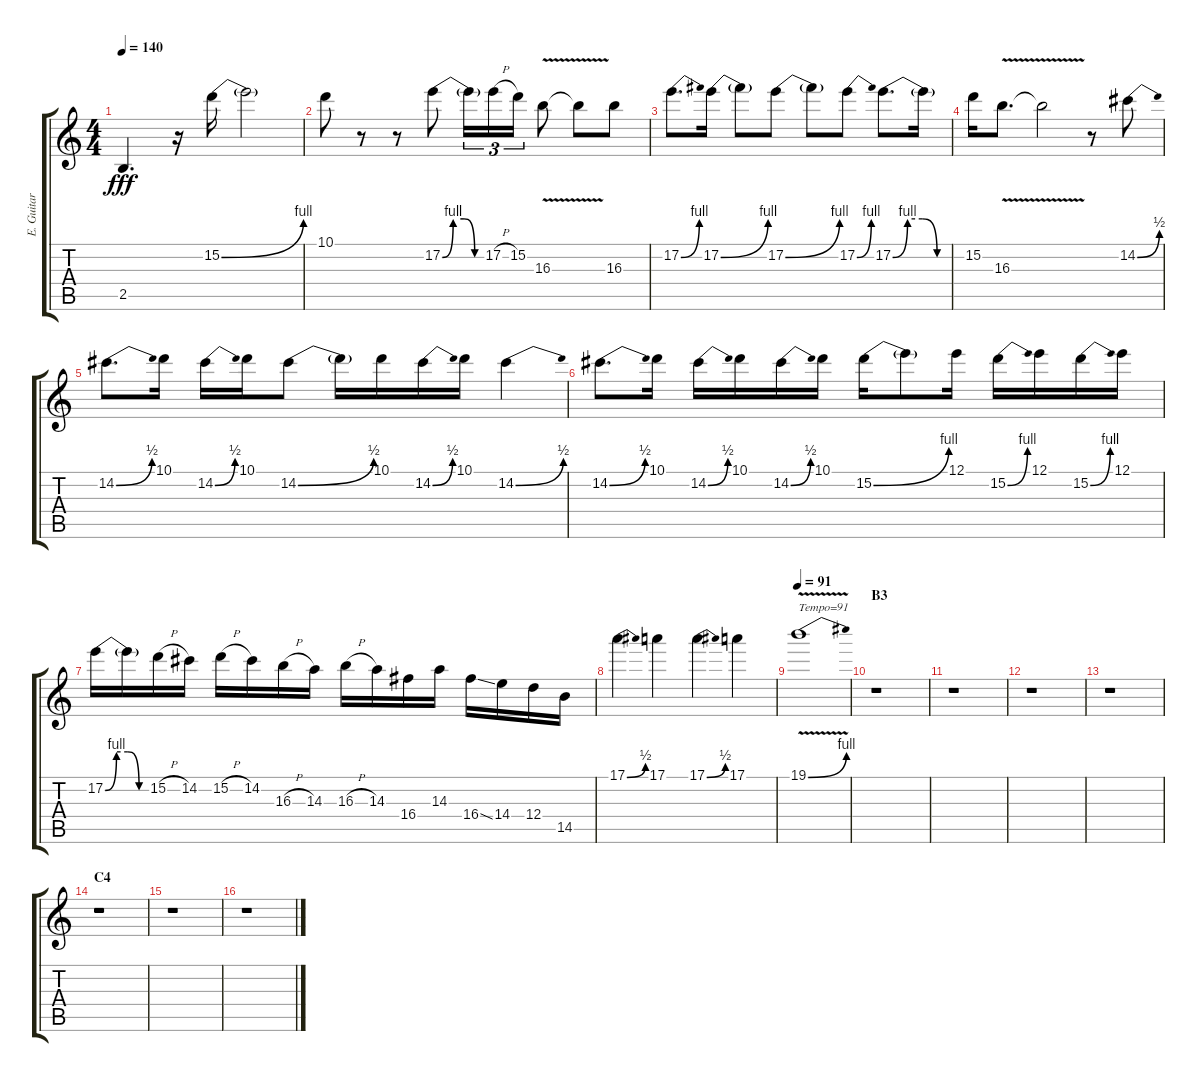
\track ("E. Guitar 1 (Lead)" "E. Guitar ") {instrument distortionguitar}
\staff {score tabs}
\tuning (E4 B3 G3 D3 A2 E2) {hide}
\ts (4 4)
\tempo 140
\clef g2
\ks c
2.5{t}.4{d dy fff} r.16 15.2{be (bend 0 0 60 4)}.16 15.2{t}.2 |
10.1.8 r.8 r.8 17.2{be (custom 0 0 15 4 30 4 45 0 60 0)}.8 17.2{t}.16{tu (3 2)} 17.2{h}.16{tu (3 2)} 15.2.16{tu (3 2)} 16.3{v}.8 16.3{t}.8 16.3.8 |
17.2{be (bend 0 0 60 4)}.8{d} 17.2{be (bend 0 0 60 4)}.16 17.2{t}.8 17.2{be (bend 0 0 60 4)}.8 17.2{t}.8 17.2{be (bend 0 0 60 4)}.8 17.2{be (custom 0 0 15 4 30 4 45 0 60 0)}.8{d} 17.2{t}.16 |
15.2.16 16.3{v}.8{d} 16.3{t}.2 r.8 14.2{be (bend 0 0 60 2)}.8 |
14.2{be (bend 0 0 60 2)}.8{d} 10.1.16 14.2{be (bend 0 0 60 2)}.16 10.1.16 14.2{be (bend 0 0 60 2)}.8 14.2{t}.16 10.1.16 14.2{be (bend 0 0 60 2)}.16 10.1.16 14.2{be (bend 0 0 60 2)}.4 |
14.2{be (bend 0 0 60 2)}.8{d} 10.1.16 14.2{be (bend 0 0 60 2)}.16 10.1.16 14.2{be (bend 0 0 60 2)}.16 10.1.16 15.2{be (bend 0 0 60 4)}.16 15.2{t}.8 12.1.16 15.2{be (bend 0 0 60 4)}.16 12.1.16 15.2{be (bend 0 0 60 4)}.16 12.1.16 |
17.2{be (custom 0 0 15 4 30 4 45 0 60 0)}.16 17.2{t}.16 15.2{h}.16 14.2.16 15.2{h}.16 14.2.16 16.3{h}.16 14.3.16 16.3{h}.16 14.3.16 16.4.16 14.3.16 16.4{ss}.16 14.4.16 12.4.16 14.5.16 |
17.1{be (bend 0 0 60 2)}.4 17.1.4 17.1{be (bend 0 0 60 2)}.4 17.1.4 |
\tempo 91
19.1{be (bend 0 0 60 4) v}.1{txt "Tempo=91"} |
\section ("" "B3")
r.1 |
r.1 |
r.1 |
r.1 |
\section ("" "C4")
r.1 |
r.1 |
r.1
